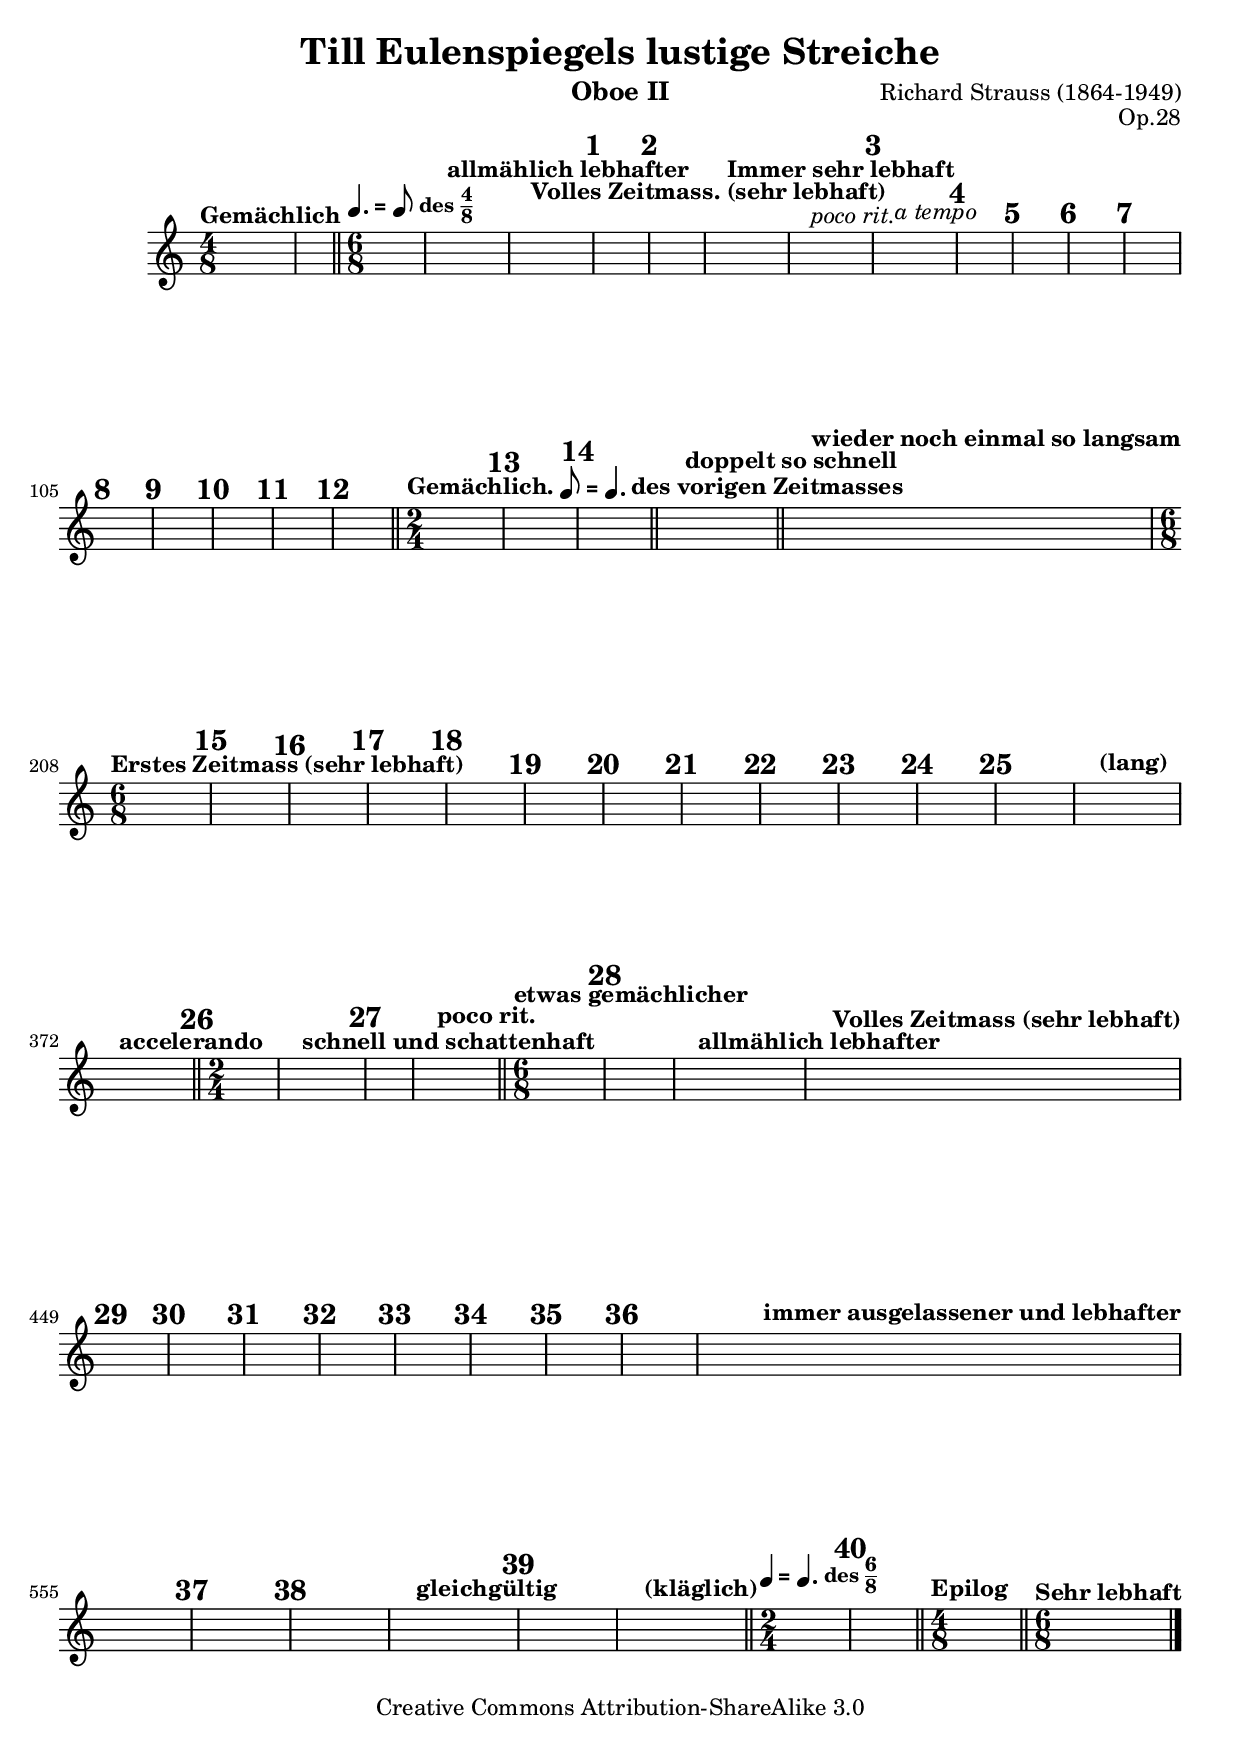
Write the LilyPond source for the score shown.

\version "2.13.49"

\include "defs.ily" 
\version "2.13.49"

oboeTwo = \relative c'
{
}
 

instrument = "Oboe II"

notes = \oboeTwo

\include "part.ily"
